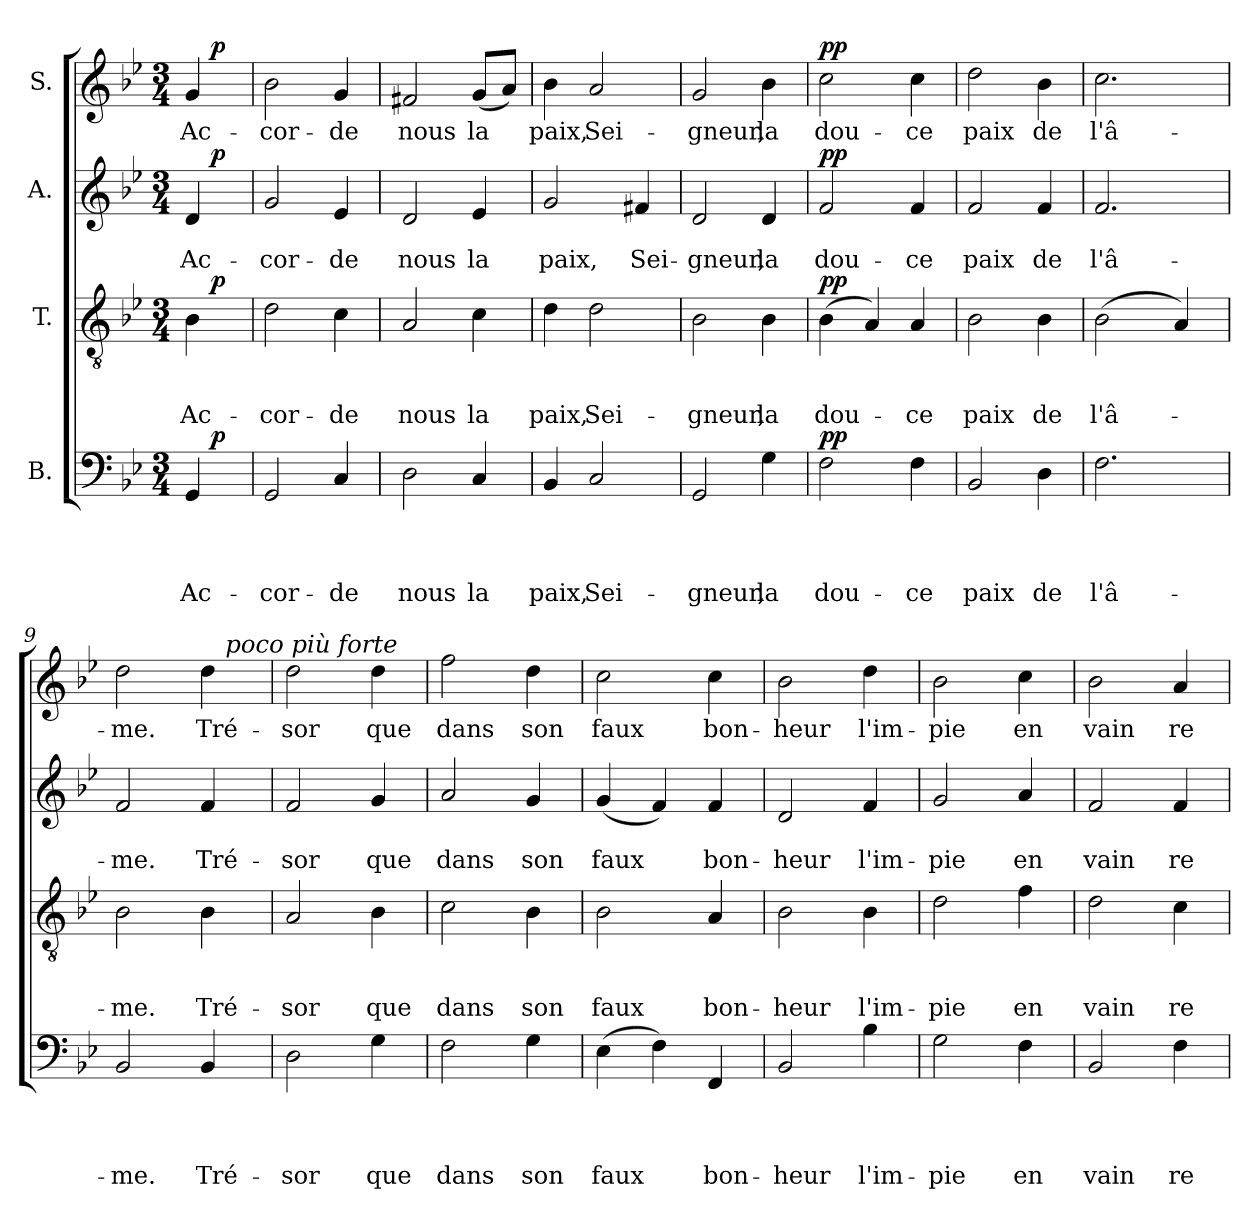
**kern	**text	**text	**text	**text	**dynam	**kern	**text	**text	**text	**dynam	**kern	**text	**text	**dynam	**kern	**text	**dynam
*part4	*part4	*part4	*part4	*part4	*part4	*part3	*part3	*part3	*part3	*part3	*part2	*part2	*part2	*part2	*part1	*part1	*part1
*staff4	*staff4	*staff4	*staff4	*staff4	*staff4	*staff3	*staff3	*staff3	*staff3	*staff3	*staff2	*staff2	*staff2	*staff2	*staff1	*staff1	*staff1
*I"B.	*	*	*	*	*	*I"T.	*	*	*	*	*I"A.	*	*	*	*I"S.	*	*
*clefF4	*	*	*	*	*	*clefGv2	*	*	*	*	*clefG2	*	*	*	*clefG2	*	*
*k[b-e-]	*	*	*	*	*	*k[b-e-]	*	*	*	*	*k[b-e-]	*	*	*	*k[b-e-]	*	*
*B-:	*	*	*	*	*	*B-:	*	*	*	*	*B-:	*	*	*	*B-:	*	*
*M3/4	*	*	*	*	*	*M3/4	*	*	*	*	*M3/4	*	*	*	*M3/4	*	*
=1	=1	=1	=1	=1	=1	=1	=1	=1	=1	=1	=1	=1	=1	=1	=1	=1	=1
!	!	!	!	!LO:LY:b	!	!	!	!	!LO:LY:b	!	!	!	!LO:LY:b	!	!	!LO:LY:b	!
*^	*	*	*	*	*	*^	*	*	*	*	*^	*	*	*	*^	*	*
4GG/	16.ryy	.	.	.	Ac-	.	4B-\	16.ryy	.	.	Ac-	.	4d/	16.ryy	.	Ac-	.	4g/	16.ryy	Ac-	.
!	!	!	!	!	!	!LO:DY:a	!	!	!	!	!	!LO:DY:a	!	!	!	!	!LO:DY:a	!	!	!	!LO:DY:a
.	8ryy	.	.	.	.	p	.	8ryy	.	.	.	p	.	8ryy	.	.	p	.	8ryy	.	p
.	32ryy	.	.	.	.	.	.	32ryy	.	.	.	.	.	32ryy	.	.	.	.	32ryy	.	.
=2	=2	=2	=2	=2	=2	=2	=2	=2	=2	=2	=2	=2	=2	=2	=2	=2	=2	=2	=2	=2	=2
!	!	!	!	!	!LO:LY:b	!	!	!	!	!	!LO:LY:b	!	!	!	!	!LO:LY:b	!	!	!	!LO:LY:b	!
*v	*v	*	*	*	*	*	*	*	*	*	*	*	*v	*v	*	*	*	*v	*v	*	*
*	*	*	*	*	*	*v	*v	*	*	*	*	*	*	*	*	*	*	*
2GG/	.	.	.	-cor-	.	2d\	.	.	-cor-	.	2g/	.	-cor-	.	2b-\	-cor-	.
!	!	!	!	!LO:LY:b	!	!	!	!	!LO:LY:b	!	!	!	!LO:LY:b	!	!	!LO:LY:b	!
4C/	.	.	.	-de	.	4c\	.	.	-de	.	4e-/	.	-de	.	4g/	-de	.
=3	=3	=3	=3	=3	=3	=3	=3	=3	=3	=3	=3	=3	=3	=3	=3	=3	=3
!	!	!	!	!LO:LY:b	!	!	!	!	!LO:LY:b	!	!	!	!LO:LY:b	!	!	!LO:LY:b	!
2D\	.	.	.	nous	.	2A/	.	.	nous	.	2d/	.	nous	.	2f#X/	nous	.
!	!	!	!	!LO:LY:b	!	!	!	!	!LO:LY:b	!	!	!	!LO:LY:b	!	!	!LO:LY:b	!
4C/	.	.	.	la	.	4c\	.	.	la	.	4e-/	.	la	.	(>8g/L	la	.
.	.	.	.	.	.	.	.	.	.	.	.	.	.	.	8a/J)	.	.
=4	=4	=4	=4	=4	=4	=4	=4	=4	=4	=4	=4	=4	=4	=4	=4	=4	=4
!	!	!	!	!LO:LY:b	!	!	!	!	!LO:LY:b	!	!	!	!LO:LY:b	!	!	!LO:LY:b	!
4BB-/	.	.	.	paix,	.	4d\	.	.	paix,	.	2g/	.	paix,	.	4b-\	paix,	.
!	!	!	!	!LO:LY:b	!	!	!	!	!LO:LY:b	!	!	!	!	!	!	!LO:LY:b	!
2C/	.	.	.	Sei-	.	2d\	.	.	Sei-	.	.	.	.	.	2a/	Sei-	.
!	!	!	!	!	!	!	!	!	!	!	!	!	!LO:LY:b	!	!	!	!
.	.	.	.	.	.	.	.	.	.	.	4f#X/	.	Sei-	.	.	.	.
=5	=5	=5	=5	=5	=5	=5	=5	=5	=5	=5	=5	=5	=5	=5	=5	=5	=5
!	!	!	!	!LO:LY:b	!	!	!	!	!LO:LY:b	!	!	!	!LO:LY:b	!	!	!LO:LY:b	!
2GG/	.	.	.	-gneur,	.	2B-\	.	.	-gneur,	.	2d/	.	-gneur,	.	2g/	-gneur,	.
!	!	!	!	!LO:LY:b	!	!	!	!	!LO:LY:b	!	!	!	!LO:LY:b	!	!	!LO:LY:b	!
4G\	.	.	.	la	.	4B-\	.	.	la	.	4d/	.	la	.	4b-\	la	.
=6	=6	=6	=6	=6	=6	=6	=6	=6	=6	=6	=6	=6	=6	=6	=6	=6	=6
!	!	!	!	!LO:LY:b	!LO:DY:a	!	!	!	!LO:LY:b	!LO:DY:a	!	!	!LO:LY:b	!LO:DY:a	!	!LO:LY:b	!LO:DY:a
2F\	.	.	.	dou-	pp	(>4B-\	.	.	dou-	pp	2f/	.	dou-	pp	2cc\	dou-	pp
.	.	.	.	.	.	4A/)	.	.	.	.	.	.	.	.	.	.	.
!	!	!	!	!LO:LY:b	!	!	!	!	!LO:LY:b	!	!	!	!LO:LY:b	!	!	!LO:LY:b	!
4F\	.	.	.	-ce	.	4A/	.	.	-ce	.	4f/	.	-ce	.	4cc\	-ce	.
=7	=7	=7	=7	=7	=7	=7	=7	=7	=7	=7	=7	=7	=7	=7	=7	=7	=7
!	!	!	!	!LO:LY:b	!	!	!	!	!LO:LY:b	!	!	!	!LO:LY:b	!	!	!LO:LY:b	!
2BB-/	.	.	.	paix	.	2B-\	.	.	paix	.	2f/	.	paix	.	2dd\	paix	.
!	!	!	!	!LO:LY:b	!	!	!	!	!LO:LY:b	!	!	!	!LO:LY:b	!	!	!LO:LY:b	!
4D\	.	.	.	de	.	4B-\	.	.	de	.	4f/	.	de	.	4b-\	de	.
!!LO:LB:g=z
=8	=8	=8	=8	=8	=8	=8	=8	=8	=8	=8	=8	=8	=8	=8	=8	=8	=8
!	!	!	!	!LO:LY:b	!	!	!	!	!LO:LY:b	!	!	!	!LO:LY:b	!	!	!LO:LY:b	!
*	*	*	*	*	*	*^	*	*	*	*	*	*	*	*	*	*	*
2.F\	.	.	.	l'â-	.	(>2B-\	32ryy	.	.	l'â-	.	2.f/	.	l'â-	.	2.cc\	l'â-	.
.	.	.	.	.	.	.	2ryy	.	.	.	.	.	.	.	.	.	.	.
.	.	.	.	.	.	4A/)	.	.	.	.	.	.	.	.	.	.	.	.
.	.	.	.	.	.	.	8..ryy	.	.	.	.	.	.	.	.	.	.	.
=9	=9	=9	=9	=9	=9	=9	=9	=9	=9	=9	=9	=9	=9	=9	=9	=9	=9	=9
!	!	!	!	!LO:LY:b	!	!	!	!	!	!LO:LY:b	!	!	!	!LO:LY:b	!	!	!LO:LY:b	!
*	*	*	*	*	*	*v	*v	*	*	*	*	*	*	*	*	*^	*	*
2BB-/	.	.	.	-me.	.	2B-\	.	.	-me.	.	2f/	.	-me.	.	2dd\	2ryy	-me.	.
!	!	!	!	!LO:LY:b	!	!	!	!	!LO:LY:b	!	!	!	!LO:LY:b	!	!	!	!LO:LY:b	!
4BB-/	.	.	.	Tré-	.	4B-\	.	.	Tré-	.	4f/	.	Tré-	.	4dd\	16ryy	Tré-	.
!	!	!	!	!	!	!	!	!	!	!	!	!	!	!	!	!LO:TX:a:i:t=poco più forte	!	!
.	.	.	.	.	.	.	.	.	.	.	.	.	.	.	.	8.ryy	.	.
=10	=10	=10	=10	=10	=10	=10	=10	=10	=10	=10	=10	=10	=10	=10	=10	=10	=10	=10
!	!	!	!	!LO:LY:b	!	!	!	!	!LO:LY:b	!	!	!	!LO:LY:b	!	!	!	!LO:LY:b	!
*	*	*	*	*	*	*	*	*	*	*	*	*	*	*	*v	*v	*	*
2D\	.	.	.	-sor	.	2A/	.	.	-sor	.	2f/	.	-sor	.	2dd\	-sor	.
!	!	!	!	!LO:LY:b	!	!	!	!	!LO:LY:b	!	!	!	!LO:LY:b	!	!	!LO:LY:b	!
4G\	.	.	.	que	.	4B-\	.	.	que	.	4g/	.	que	.	4dd\	que	.
=11	=11	=11	=11	=11	=11	=11	=11	=11	=11	=11	=11	=11	=11	=11	=11	=11	=11
!	!	!	!	!LO:LY:b	!	!	!	!	!LO:LY:b	!	!	!	!LO:LY:b	!	!	!LO:LY:b	!
2F\	.	.	.	dans	.	2c\	.	.	dans	.	2a/	.	dans	.	2ff\	dans	.
!	!	!	!	!LO:LY:b	!	!	!	!	!LO:LY:b	!	!	!	!LO:LY:b	!	!	!LO:LY:b	!
4G\	.	.	.	son	.	4B-\	.	.	son	.	4g/	.	son	.	4dd\	son	.
=12	=12	=12	=12	=12	=12	=12	=12	=12	=12	=12	=12	=12	=12	=12	=12	=12	=12
!	!	!	!	!LO:LY:b	!	!	!	!	!LO:LY:b	!	!	!	!LO:LY:b	!	!	!LO:LY:b	!
(>4E-\	.	.	.	faux	.	2B-\	.	.	faux	.	(>4g/	.	faux	.	2cc\	faux	.
4F\)	.	.	.	.	.	.	.	.	.	.	4f/)	.	.	.	.	.	.
!	!	!	!	!LO:LY:b	!	!	!	!	!LO:LY:b	!	!	!	!LO:LY:b	!	!	!LO:LY:b	!
4FF/	.	.	.	bon-	.	4A/	.	.	bon-	.	4f/	.	bon-	.	4cc\	bon-	.
=13	=13	=13	=13	=13	=13	=13	=13	=13	=13	=13	=13	=13	=13	=13	=13	=13	=13
!	!	!	!	!LO:LY:b	!	!	!	!	!LO:LY:b	!	!	!	!LO:LY:b	!	!	!LO:LY:b	!
2BB-/	.	.	.	-heur	.	2B-\	.	.	-heur	.	2d/	.	-heur	.	2b-\	-heur	.
!	!	!	!	!LO:LY:b	!	!	!	!	!LO:LY:b	!	!	!	!LO:LY:b	!	!	!LO:LY:b	!
4B-\	.	.	.	l'im-	.	4B-\	.	.	l'im-	.	4f/	.	l'im-	.	4dd\	l'im-	.
=14	=14	=14	=14	=14	=14	=14	=14	=14	=14	=14	=14	=14	=14	=14	=14	=14	=14
!	!	!	!	!LO:LY:b	!	!	!	!	!LO:LY:b	!	!	!	!LO:LY:b	!	!	!LO:LY:b	!
2G\	.	.	.	-pie	.	2d\	.	.	-pie	.	2g/	.	-pie	.	2b-\	-pie	.
!	!	!	!	!LO:LY:b	!	!	!	!	!LO:LY:b	!	!	!	!LO:LY:b	!	!	!LO:LY:b	!
4F\	.	.	.	en	.	4f\	.	.	en	.	4a/	.	en	.	4cc\	en	.
!!LO:PB:g=z
=15	=15	=15	=15	=15	=15	=15	=15	=15	=15	=15	=15	=15	=15	=15	=15	=15	=15
!	!	!	!	!LO:LY:b	!	!	!	!	!LO:LY:b	!	!	!	!LO:LY:b	!	!	!LO:LY:b	!
2BB-/	.	.	.	vain	.	2d\	.	.	vain	.	2f/	.	vain	.	2b-\	vain	.
!	!	!	!	!LO:LY:b	!	!	!	!	!LO:LY:b	!	!	!	!LO:LY:b	!	!	!LO:LY:b	!
4F\	.	.	.	re-	.	4c\	.	.	re-	.	4f/	.	re-	.	4a/	re-	.
=	=	=	=	=	=	=	=	=	=	=	=	=	=	=	=	=	=
*-	*-	*-	*-	*-	*-	*-	*-	*-	*-	*-	*-	*-	*-	*-	*-	*-	*-
